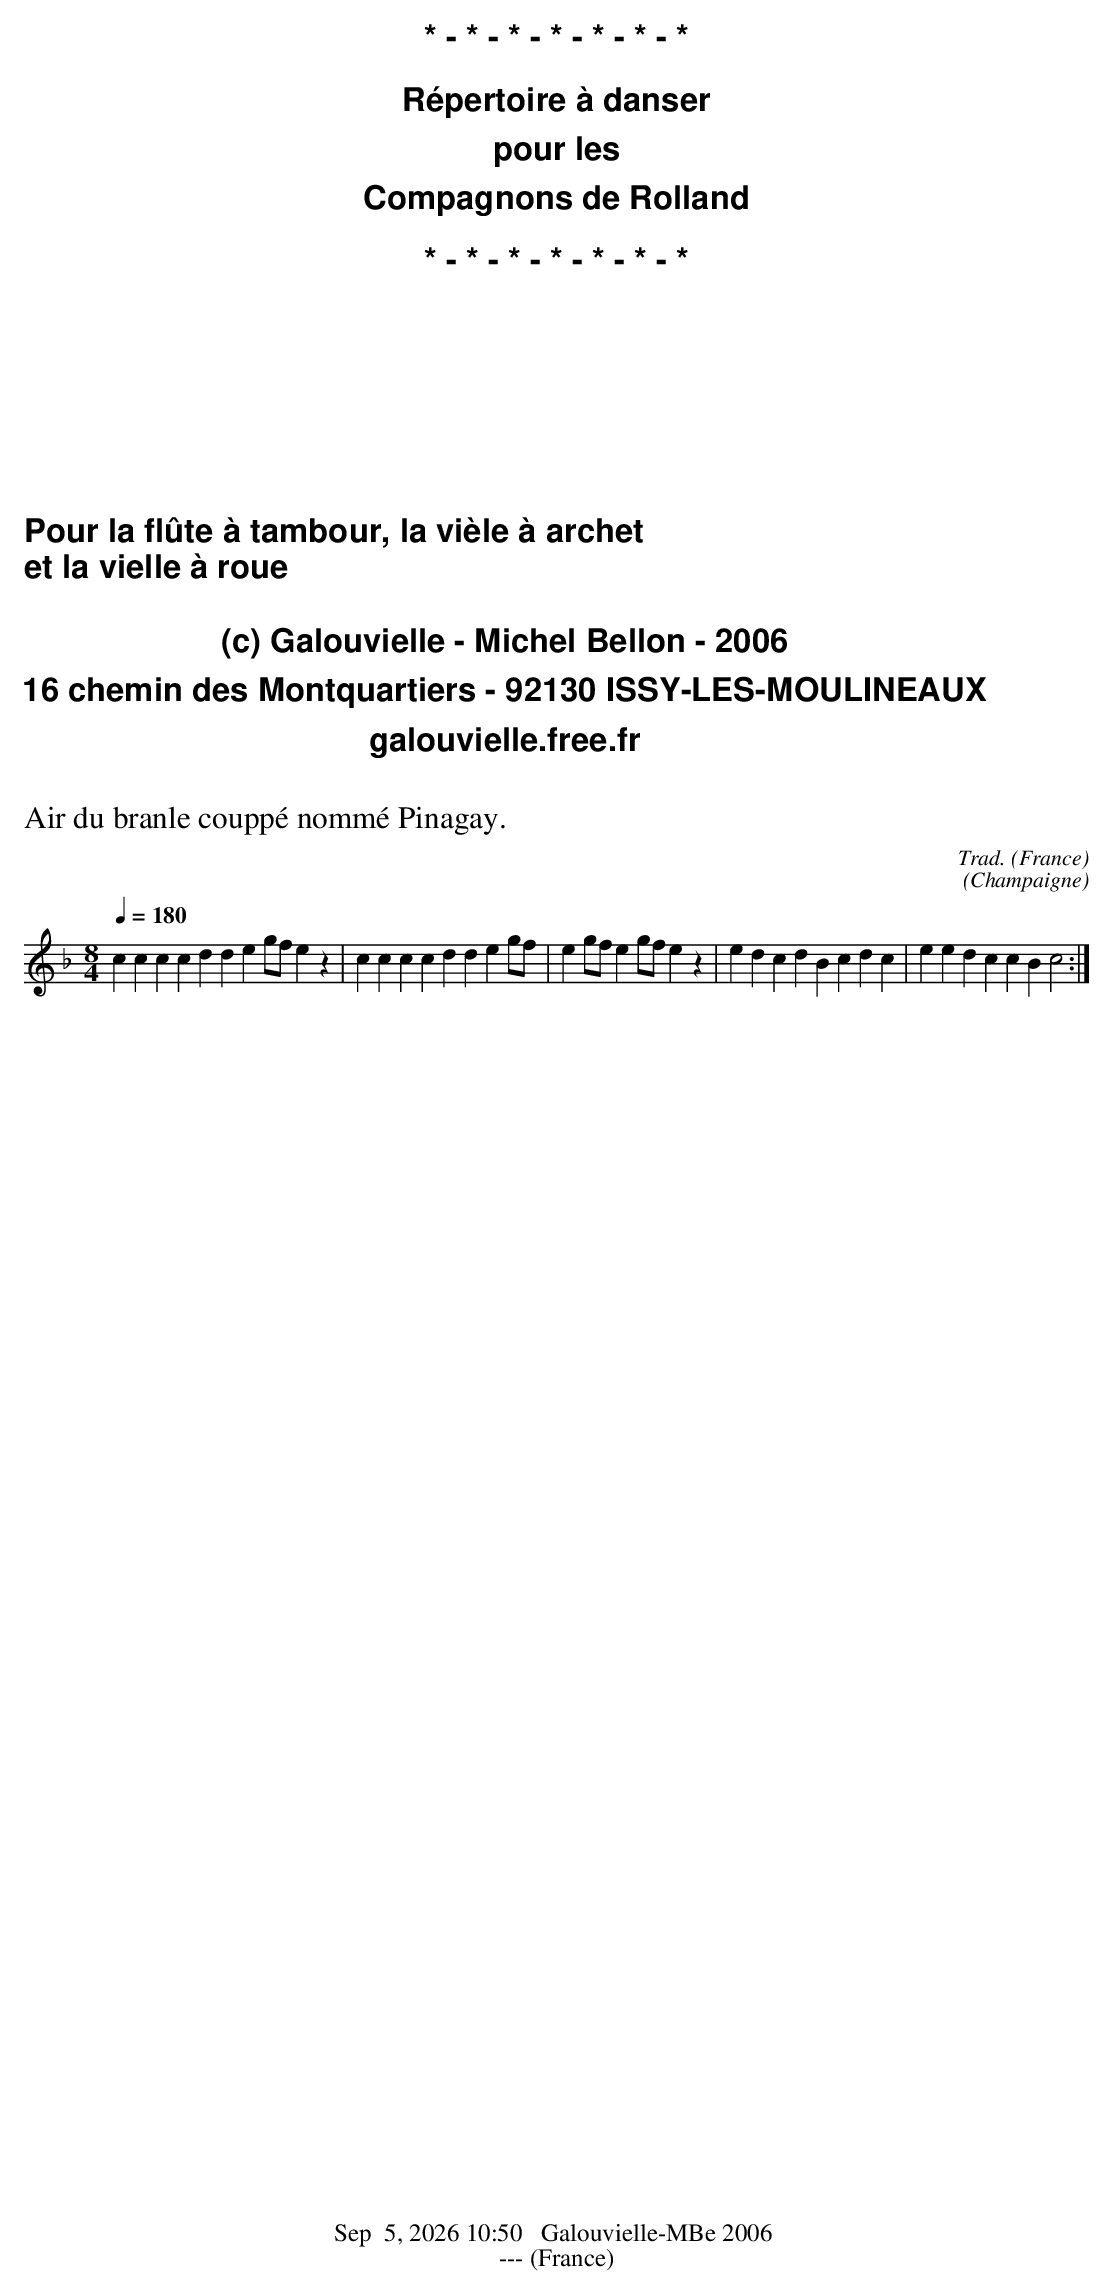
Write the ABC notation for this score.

X:1
T:Air du branle couppé nommé Pinagay.
C:Trad.
O:France
M:8/4
L:1/4
Q:1/4=180
K:Fmaj
cccc ddeg/2f/2 ez | cccc ddeg/2f/2 | eg/2f/2e g/2f/2 ez | edcd Bcdc | eedc cBc2 :|
